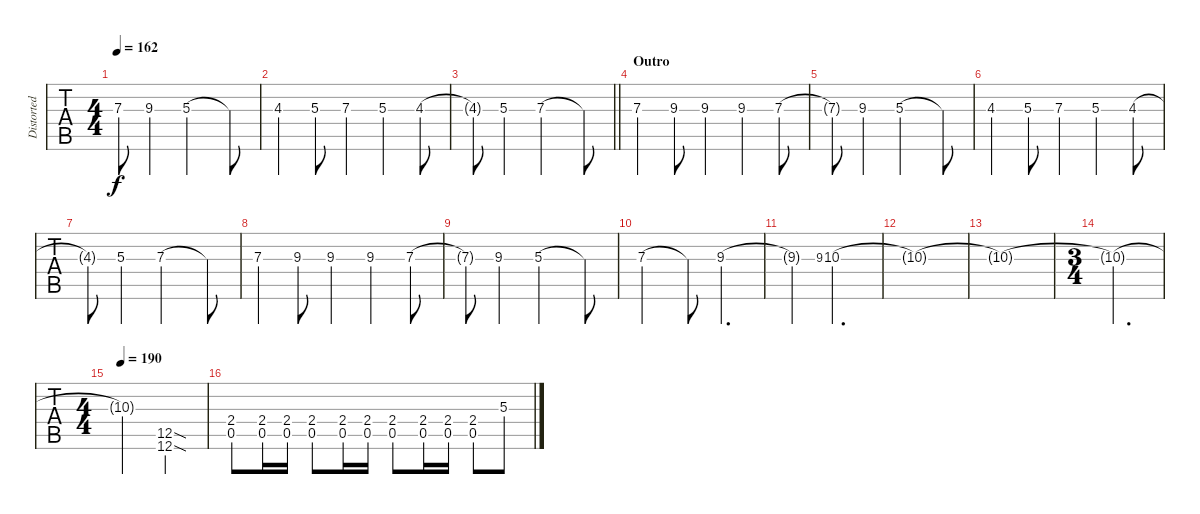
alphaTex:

\track ("Distorted 2 [Tuck]" "Distorted ") {instrument distortionguitar}
\staff {tabs}
\tuning (D4 A3 F3 C3 G2 C2) {hide}
\ts (4 4)
\tempo 162
\clef g2
\ks c
7.3{t}.8{dy f} 9.3.4 5.3.2 5.3{t}.8 |
4.3.4 5.3.8 7.3.4 5.3.4 4.3.8 |
\barLineRight lightlight
4.3{t}.8 5.3.4 7.3.2 7.3{t}.8 |
\section ("" "Outro")
7.3.4 9.3.8 9.3.4 9.3.4 7.3.8 |
7.3{t}.8 9.3.4 5.3.2 5.3{t}.8 |
4.3.4 5.3.8 7.3.4 5.3.4 4.3.8 |
4.3{t}.8 5.3.4 7.3.2 7.3{t}.8 |
7.3.4 9.3.8 9.3.4 9.3.4 7.3.8 |
7.3{t}.8 9.3.4 5.3.2 5.3{t}.8 |
7.3.2 7.3{t}.8 9.3.4{d} |
9.3{t}.4 9.3.8{gr} 10.3.2{d} |
10.3{t}.1 |
10.3{t}.1 |
\ts (3 4)
10.3{t}.2{d} |
\ts (4 4)
\tempo 190
10.3{t}.2 (12.5{sod} 12.6{sod}).2 |
(2.4 0.5).8 (2.4 0.5).16 (2.4 0.5).16 (2.4 0.5).8 (2.4 0.5).16 (2.4 0.5).16 (2.4 0.5).8 (2.4 0.5).16 (2.4 0.5).16 (2.4 0.5).8 5.3.8
